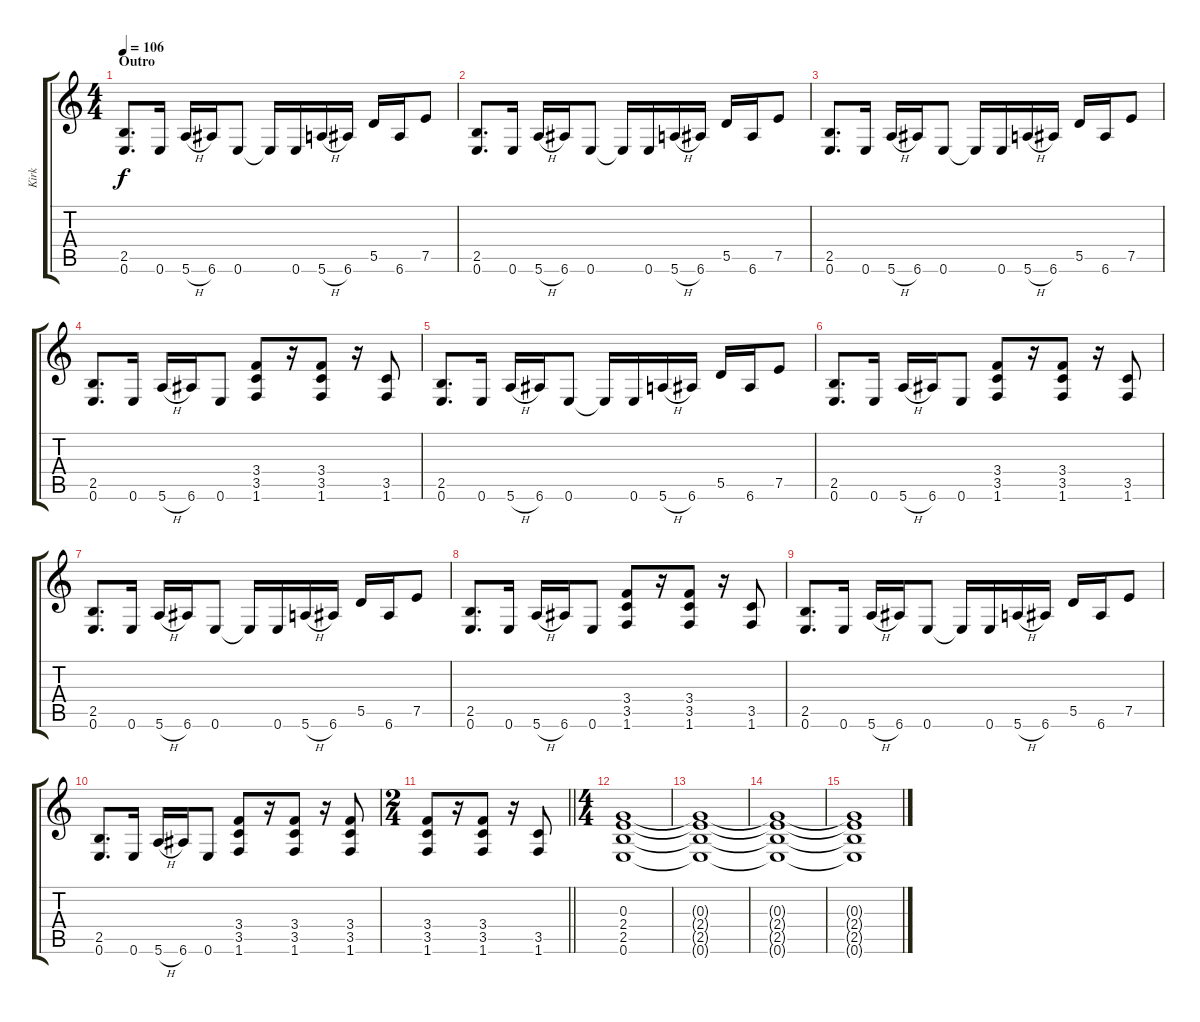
\track ("Kirk" "Kirk") {instrument distortionguitar}
\staff {score tabs}
\tuning (E4 B3 G3 D3 A2 E2) {hide}
\ts (4 4)
\section ("" "Outro")
\tempo 106
\clef g2
\ks c
(2.5 0.6).8{d dy f} 0.6.16 5.6{h}.16 6.6.16 0.6.8 0.6{t}.16 0.6.16 5.6{h}.16 6.6.16 5.5.16 6.6.16 7.5.8 |
(2.5 0.6).8{d} 0.6.16 5.6{h}.16 6.6.16 0.6.8 0.6{t}.16 0.6.16 5.6{h}.16 6.6.16 5.5.16 6.6.16 7.5.8 |
(2.5 0.6).8{d} 0.6.16 5.6{h}.16 6.6.16 0.6.8 0.6{t}.16 0.6.16 5.6{h}.16 6.6.16 5.5.16 6.6.16 7.5.8 |
(2.5 0.6).8{d} 0.6.16 5.6{h}.16 6.6.16 0.6.8 (3.4 3.5 1.6).8 r.16 (3.4 3.5 1.6).8 r.16 (3.5 1.6).8 |
(2.5 0.6).8{d} 0.6.16 5.6{h}.16 6.6.16 0.6.8 0.6{t}.16 0.6.16 5.6{h}.16 6.6.16 5.5.16 6.6.16 7.5.8 |
(2.5 0.6).8{d} 0.6.16 5.6{h}.16 6.6.16 0.6.8 (3.4 3.5 1.6).8 r.16 (3.4 3.5 1.6).8 r.16 (3.5 1.6).8 |
(2.5 0.6).8{d} 0.6.16 5.6{h}.16 6.6.16 0.6.8 0.6{t}.16 0.6.16 5.6{h}.16 6.6.16 5.5.16 6.6.16 7.5.8 |
(2.5 0.6).8{d} 0.6.16 5.6{h}.16 6.6.16 0.6.8 (3.4 3.5 1.6).8 r.16 (3.4 3.5 1.6).8 r.16 (3.5 1.6).8 |
(2.5 0.6).8{d} 0.6.16 5.6{h}.16 6.6.16 0.6.8 0.6{t}.16 0.6.16 5.6{h}.16 6.6.16 5.5.16 6.6.16 7.5.8 |
(2.5 0.6).8{d} 0.6.16 5.6{h}.16 6.6.16 0.6.8 (3.4 3.5 1.6).8 r.16 (3.4 3.5 1.6).8 r.16 (3.4 3.5 1.6).8 |
\ts (2 4)
\barLineRight lightlight
(3.4 3.5 1.6).8 r.16 (3.4 3.5 1.6).8 r.16 (3.5 1.6).8 |
\ts (4 4)
(0.3 2.4 2.5 0.6).1 |
(0.3{t} 2.4{t} 2.5{t} 0.6{t}).1 |
(0.3{t} 2.4{t} 2.5{t} 0.6{t}).1 |
(0.3{t} 2.4{t} 2.5{t} 0.6{t}).1
